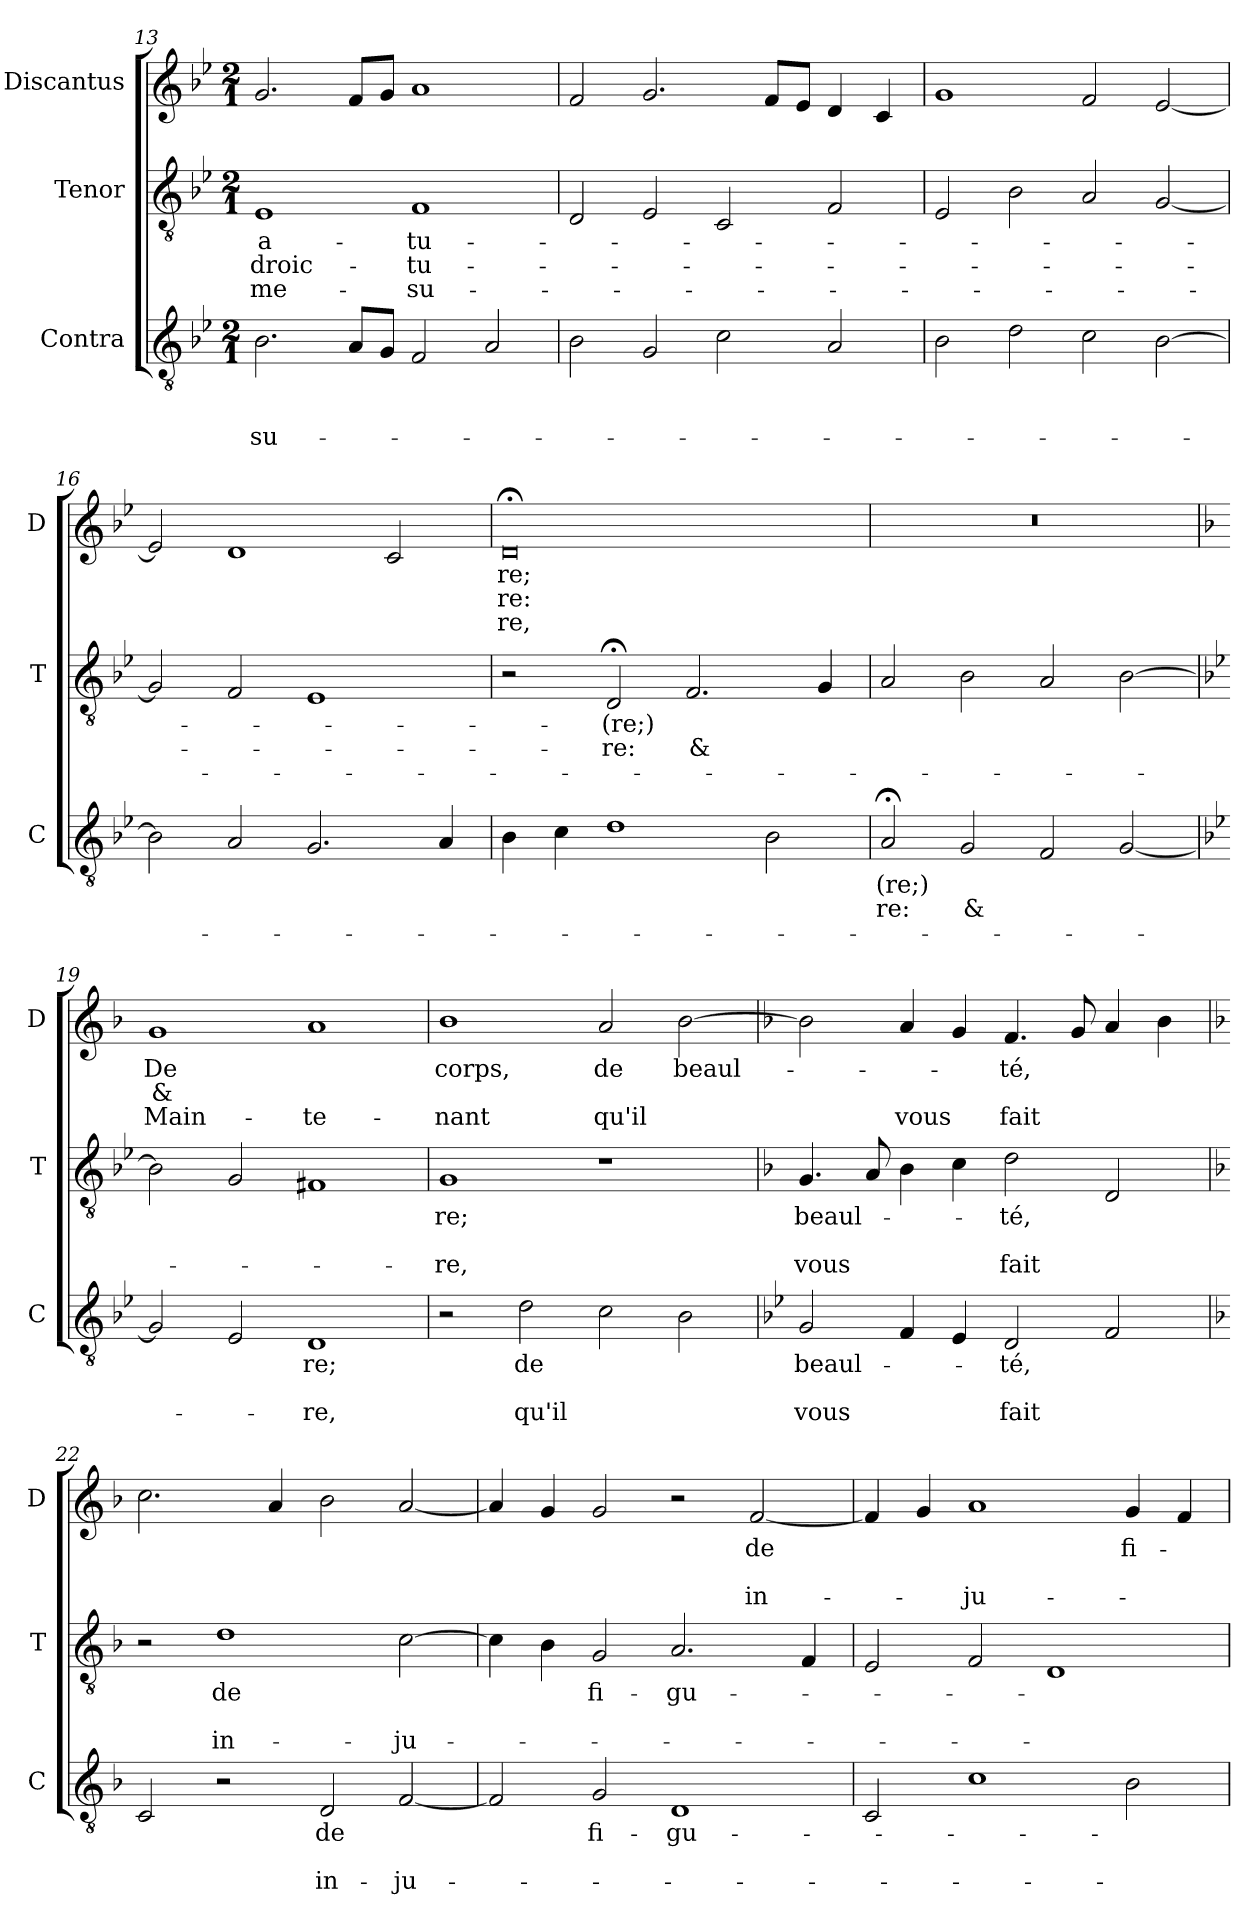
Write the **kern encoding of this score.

**kern	**text	**text	**text	**kern	**text	**text	**text	**kern	**text	**text	**text
*part3	*part3	*part3	*part3	*part2	*part2	*part2	*part2	*part1	*part1	*part1	*part1
*staff3	*staff3	*staff3	*staff3	*staff2	*staff2	*staff2	*staff2	*staff1	*staff1	*staff1	*staff1
*I"Contra	*	*	*	*I"Tenor	*	*	*	*I"Discantus	*	*	*
*I'C	*	*	*	*I'T	*	*	*	*I'D	*	*	*
*clefGv2	*	*	*	*clefGv2	*	*	*	*clefG2	*	*	*
*k[b-e-]	*	*	*	*k[b-e-]	*	*	*	*k[b-e-]	*	*	*
*M2/1	*	*	*	*M2/1	*	*	*	*M2/1	*	*	*
=13	=13	=13	=13	=13	=13	=13	=13	=13	=13	=13	=13
2.B-\	.	.	-su-	1E-	-a-	droic-	-me-	2.g/	.	.	.
8A/L	.	.	.	.	.	.	.	8f/L	.	.	.
8G/J	.	.	.	.	.	.	.	8g/J	.	.	.
2F/	.	.	.	1F	-tu-	-tu-	-su-	1a	.	.	.
2A/	.	.	.	.	.	.	.	.	.	.	.
=14	=14	=14	=14	=14	=14	=14	=14	=14	=14	=14	=14
2B-\	.	.	.	2D/	.	.	.	2f/	.	.	.
2G/	.	.	.	2E-/	.	.	.	2.g/	.	.	.
2c\	.	.	.	2C/	.	.	.	.	.	.	.
.	.	.	.	.	.	.	.	8f/L	.	.	.
.	.	.	.	.	.	.	.	8e-/J	.	.	.
2A/	.	.	.	2F/	.	.	.	4d/	.	.	.
.	.	.	.	.	.	.	.	4c/	.	.	.
=15	=15	=15	=15	=15	=15	=15	=15	=15	=15	=15	=15
2B-\	.	.	.	2E-/	.	.	.	1g	.	.	.
2d\	.	.	.	2B-\	.	.	.	.	.	.	.
2c\	.	.	.	2A/	.	.	.	2f/	.	.	.
[2B-\	.	.	.	[2G/	.	.	.	[2e-/	.	.	.
=16	=16	=16	=16	=16	=16	=16	=16	=16	=16	=16	=16
2B-\]	.	.	.	2G/]	.	.	.	2e-/]	.	.	.
2A/	.	.	.	2F/	.	.	.	1d	.	.	.
2.G/	.	.	.	1E-	.	.	.	.	.	.	.
.	.	.	.	.	.	.	.	2c/	.	.	.
4A/	.	.	.	.	.	.	.	.	.	.	.
=17	=17	=17	=17	=17	=17	=17	=17	=17	=17	=17	=17
4B-\	.	.	.	2r	.	.	.	0d;<	-re;	-re:	-re,
4c\	.	.	.	.	.	.	.	.	.	.	.
1d	.	.	.	2D;</	-(re;)	-re:	.	.	.	.	.
.	.	.	.	2.F/	.	&	.	.	.	.	.
2B-\	.	.	.	.	.	.	.	.	.	.	.
.	.	.	.	4G/	.	.	.	.	.	.	.
=18	=18	=18	=18	=18	=18	=18	=18	=18	=18	=18	=18
2A;</	-(re;)	-re:	.	2A/	.	.	.	0r	.	.	.
2G/	.	&	.	2B-\	.	.	.	.	.	.	.
2F/	.	.	.	2A/	.	.	.	.	.	.	.
[2G/	.	.	.	[2B-\	.	.	.	.	.	.	.
=19	=19	=19	=19	=19	=19	=19	=19	=19	=19	=19	=19
*	*	*	*	*	*	*	*	*k[b-]	*	*	*
2G/]	.	.	.	2B-\]	.	.	.	1g	De	&	Main-
2E-/	.	.	.	2G/	.	.	.	.	.	.	.
1D	re;	.	-re,	1F#X	.	.	.	1a	.	.	-te-
=20	=20	=20	=20	=20	=20	=20	=20	=20	=20	=20	=20
2r	.	.	.	1G	re;	.	-re,	1b-	corps,	.	-nant
2d\	de	.	qu'il	.	.	.	.	.	.	.	.
2c\	.	.	.	1r	.	.	.	2a/	de	.	qu'il
2B-\	.	.	.	.	.	.	.	[2b-\	beaul-	.	.
=21	=21	=21	=21	=21	=21	=21	=21	=21	=21	=21	=21
*	*	*	*	*k[b-]	*	*	*	*	*	*	*
2G/	beaul-	.	vous	4.G/	beaul-	.	vous	2b-\]	.	.	.
.	.	.	.	8A/	.	.	.	.	.	.	.
4F/	.	.	.	4B-\	.	.	.	4a/	.	.	vous
4E-/	.	.	.	4c\	.	.	.	4g/	.	.	.
2D/	-té,	.	fait	2d\	-té,	.	fait	4.f/	-té,	.	fait
.	.	.	.	.	.	.	.	8g/	.	.	.
2F/	.	.	.	2D/	.	.	.	4a/	.	.	.
.	.	.	.	.	.	.	.	4b-\	.	.	.
=22	=22	=22	=22	=22	=22	=22	=22	=22	=22	=22	=22
*k[b-]	*	*	*	*	*	*	*	*	*	*	*
2C/	.	.	.	2r	.	.	.	2.cc\	.	.	.
2r	.	.	.	1d	de	.	in-	.	.	.	.
.	.	.	.	.	.	.	.	4a/	.	.	.
2D/	de	.	in-	.	.	.	.	2b-\	.	.	.
[2F/	.	.	-ju-	[2c\	.	.	-ju-	[2a/	.	.	.
=23	=23	=23	=23	=23	=23	=23	=23	=23	=23	=23	=23
2F/]	.	.	.	4c\]	.	.	.	4a/]	.	.	.
.	.	.	.	4B-\	.	.	.	4g/	.	.	.
2G/	fi-	.	.	2G/	fi-	.	.	2g/	.	.	.
1D	-gu-	.	.	2.A/	-gu-	.	.	2r	.	.	.
.	.	.	.	.	.	.	.	[2f/	de	.	in-
.	.	.	.	4F/	.	.	.	.	.	.	.
=24	=24	=24	=24	=24	=24	=24	=24	=24	=24	=24	=24
2C/	.	.	.	2E/	.	.	.	4f/]	.	.	.
.	.	.	.	.	.	.	.	4g/	.	.	.
1c	.	.	.	2F/	.	.	.	1a	.	.	-ju-
.	.	.	.	1D	.	.	.	.	.	.	.
2B-\	.	.	.	.	.	.	.	4g/	fi-	.	.
.	.	.	.	.	.	.	.	4f/	.	.	.
=	=	=	=	=	=	=	=	=	=	=	=
*-	*-	*-	*-	*-	*-	*-	*-	*-	*-	*-	*-
